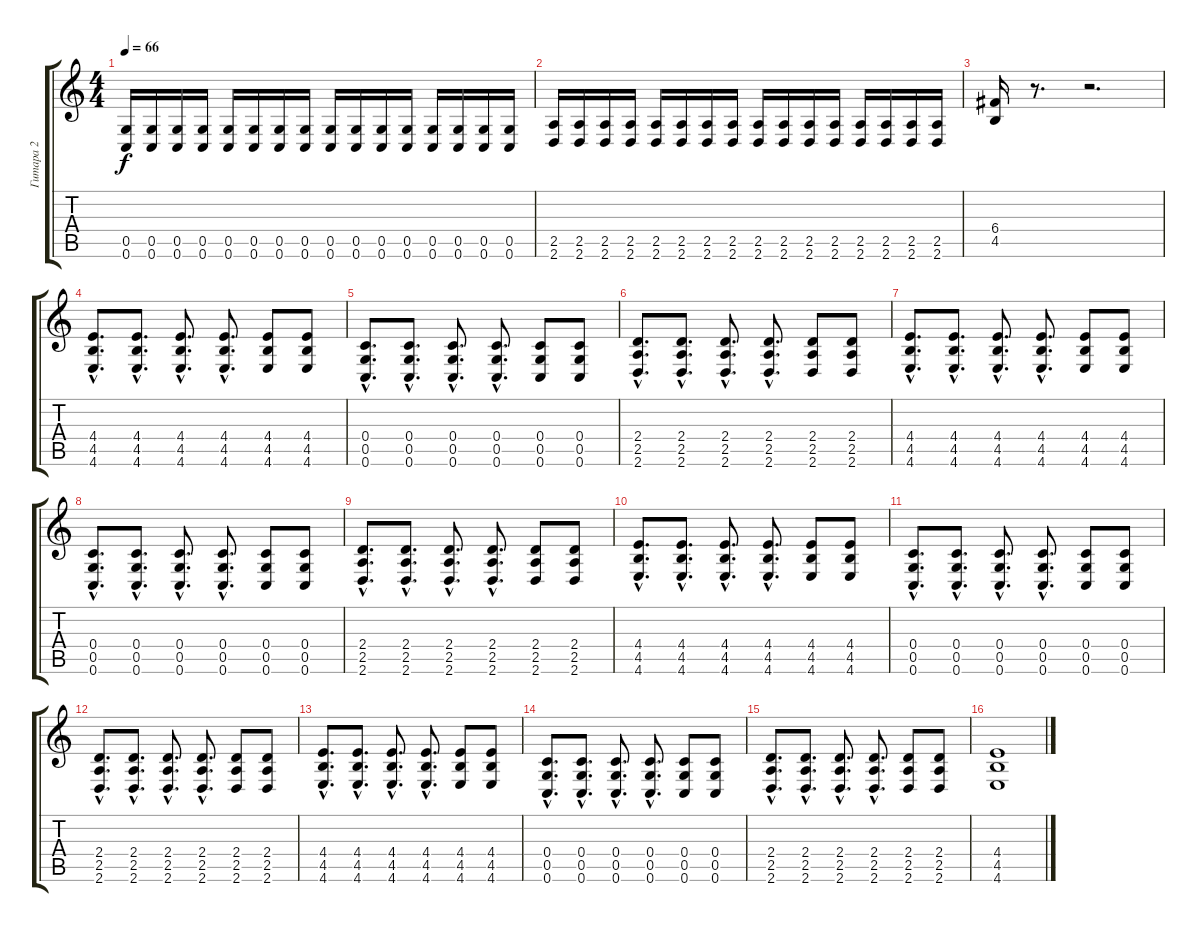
\track ("Гитара 2" "Гитара 2") {instrument distortionguitar}
\staff {score tabs}
\tuning (D4 A3 F3 C3 G2 C2) {hide}
\ts (4 4)
\tempo 66
\clef g2
\ks c
(0.5 0.6).16{dy f} (0.5 0.6).16 (0.5 0.6).16 (0.5 0.6).16 (0.5 0.6).16 (0.5 0.6).16 (0.5 0.6).16 (0.5 0.6).16 (0.5 0.6).16 (0.5 0.6).16 (0.5 0.6).16 (0.5 0.6).16 (0.5 0.6).16 (0.5 0.6).16 (0.5 0.6).16 (0.5 0.6).16 |
(2.5 2.6).16 (2.5 2.6).16 (2.5 2.6).16 (2.5 2.6).16 (2.5 2.6).16 (2.5 2.6).16 (2.5 2.6).16 (2.5 2.6).16 (2.5 2.6).16 (2.5 2.6).16 (2.5 2.6).16 (2.5 2.6).16 (2.5 2.6).16 (2.5 2.6).16 (2.5 2.6).16 (2.5 2.6).16 |
(6.4 4.5).16 r.8{d} r.2{d} |
(4.4{hac} 4.5{hac} 4.6{hac}).8{d} (4.4{hac} 4.5{hac} 4.6{hac}).8{d} (4.4{hac} 4.5{hac} 4.6{hac}).8{d} (4.4{hac} 4.5{hac} 4.6{hac}).8{d} (4.4 4.5 4.6).8 (4.4 4.5 4.6).8 |
(0.4{hac} 0.5{hac} 0.6{hac}).8{d} (0.4{hac} 0.5{hac} 0.6{hac}).8{d} (0.4{hac} 0.5{hac} 0.6{hac}).8{d} (0.4{hac} 0.5{hac} 0.6{hac}).8{d} (0.4 0.5 0.6).8 (0.4 0.5 0.6).8 |
(2.4{hac} 2.5{hac} 2.6{hac}).8{d} (2.4{hac} 2.5{hac} 2.6{hac}).8{d} (2.4{hac} 2.5{hac} 2.6{hac}).8{d} (2.4{hac} 2.5{hac} 2.6{hac}).8{d} (2.4 2.5 2.6).8 (2.4 2.5 2.6).8 |
(4.4{hac} 4.5{hac} 4.6{hac}).8{d} (4.4{hac} 4.5{hac} 4.6{hac}).8{d} (4.4{hac} 4.5{hac} 4.6{hac}).8{d} (4.4{hac} 4.5{hac} 4.6{hac}).8{d} (4.4 4.5 4.6).8 (4.4 4.5 4.6).8 |
(0.4{hac} 0.5{hac} 0.6{hac}).8{d} (0.4{hac} 0.5{hac} 0.6{hac}).8{d} (0.4{hac} 0.5{hac} 0.6{hac}).8{d} (0.4{hac} 0.5{hac} 0.6{hac}).8{d} (0.4 0.5 0.6).8 (0.4 0.5 0.6).8 |
(2.4{hac} 2.5{hac} 2.6{hac}).8{d} (2.4{hac} 2.5{hac} 2.6{hac}).8{d} (2.4{hac} 2.5{hac} 2.6{hac}).8{d} (2.4{hac} 2.5{hac} 2.6{hac}).8{d} (2.4 2.5 2.6).8 (2.4 2.5 2.6).8 |
(4.4{hac} 4.5{hac} 4.6{hac}).8{d} (4.4{hac} 4.5{hac} 4.6{hac}).8{d} (4.4{hac} 4.5{hac} 4.6{hac}).8{d} (4.4{hac} 4.5{hac} 4.6{hac}).8{d} (4.4 4.5 4.6).8 (4.4 4.5 4.6).8 |
(0.4{hac} 0.5{hac} 0.6{hac}).8{d} (0.4{hac} 0.5{hac} 0.6{hac}).8{d} (0.4{hac} 0.5{hac} 0.6{hac}).8{d} (0.4{hac} 0.5{hac} 0.6{hac}).8{d} (0.4 0.5 0.6).8 (0.4 0.5 0.6).8 |
(2.4{hac} 2.5{hac} 2.6{hac}).8{d} (2.4{hac} 2.5{hac} 2.6{hac}).8{d} (2.4{hac} 2.5{hac} 2.6{hac}).8{d} (2.4{hac} 2.5{hac} 2.6{hac}).8{d} (2.4 2.5 2.6).8 (2.4 2.5 2.6).8 |
(4.4{hac} 4.5{hac} 4.6{hac}).8{d} (4.4{hac} 4.5{hac} 4.6{hac}).8{d} (4.4{hac} 4.5{hac} 4.6{hac}).8{d} (4.4{hac} 4.5{hac} 4.6{hac}).8{d} (4.4 4.5 4.6).8 (4.4 4.5 4.6).8 |
(0.4{hac} 0.5{hac} 0.6{hac}).8{d} (0.4{hac} 0.5{hac} 0.6{hac}).8{d} (0.4{hac} 0.5{hac} 0.6{hac}).8{d} (0.4{hac} 0.5{hac} 0.6{hac}).8{d} (0.4 0.5 0.6).8 (0.4 0.5 0.6).8 |
(2.4{hac} 2.5{hac} 2.6{hac}).8{d} (2.4{hac} 2.5{hac} 2.6{hac}).8{d} (2.4{hac} 2.5{hac} 2.6{hac}).8{d} (2.4{hac} 2.5{hac} 2.6{hac}).8{d} (2.4 2.5 2.6).8 (2.4 2.5 2.6).8 |
(4.4 4.5 4.6).1{volume 0}
